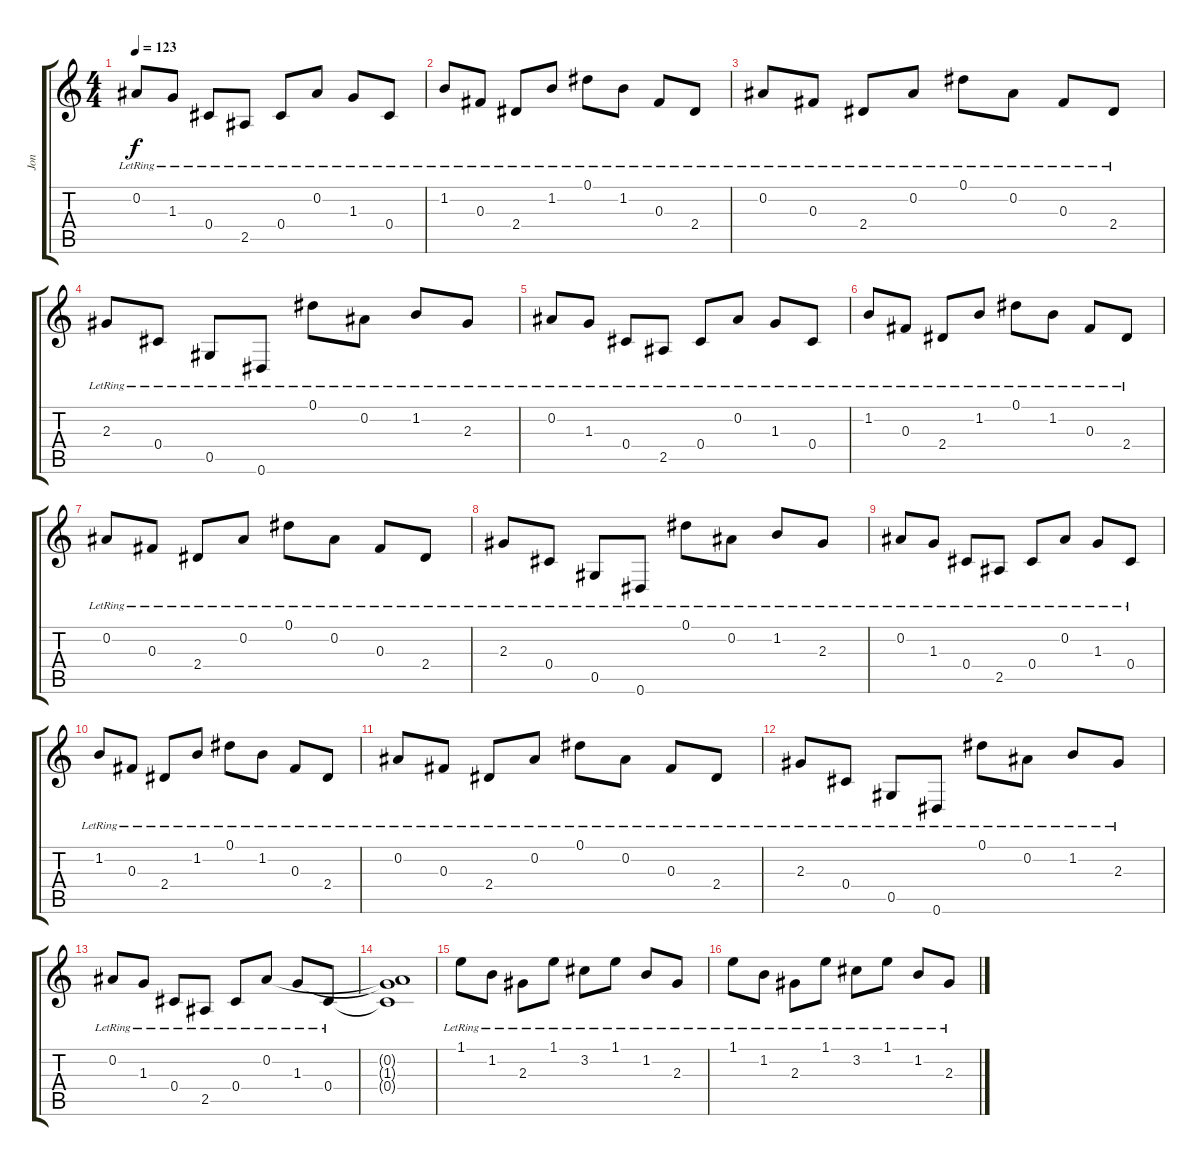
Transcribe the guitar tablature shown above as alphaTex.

\track ("Jon" "Jon") {instrument acousticguitarnylon}
\staff {score tabs}
\tuning (Eb4 Bb3 Gb3 Db3 Ab2 Eb2) {hide}
\ts (4 4)
\tempo 123
\clef g2
\ks c
0.2{lr}.8{dy f} 1.3{lr}.8 0.4{lr}.8 2.5{lr}.8 0.4{lr}.8 0.2{lr}.8 1.3{lr}.8 0.4{lr}.8 |
1.2{lr}.8 0.3{lr}.8 2.4{lr}.8 1.2{lr}.8 0.1{lr}.8 1.2{lr}.8 0.3{lr}.8 2.4{lr}.8 |
0.2{lr}.8 0.3{lr}.8 2.4{lr}.8 0.2{lr}.8 0.1{lr}.8 0.2{lr}.8 0.3{lr}.8 2.4{lr}.8 |
2.3{lr}.8 0.4{lr}.8 0.5{lr}.8 0.6{lr}.8 0.1{lr}.8 0.2{lr}.8 1.2{lr}.8 2.3{lr}.8 |
0.2{lr}.8 1.3{lr}.8 0.4{lr}.8 2.5{lr}.8 0.4{lr}.8 0.2{lr}.8 1.3{lr}.8 0.4{lr}.8 |
1.2{lr}.8 0.3{lr}.8 2.4{lr}.8 1.2{lr}.8 0.1{lr}.8 1.2{lr}.8 0.3{lr}.8 2.4{lr}.8 |
0.2{lr}.8 0.3{lr}.8 2.4{lr}.8 0.2{lr}.8 0.1{lr}.8 0.2{lr}.8 0.3{lr}.8 2.4{lr}.8 |
2.3{lr}.8 0.4{lr}.8 0.5{lr}.8 0.6{lr}.8 0.1{lr}.8 0.2{lr}.8 1.2{lr}.8 2.3{lr}.8 |
0.2{lr}.8 1.3{lr}.8 0.4{lr}.8 2.5{lr}.8 0.4{lr}.8 0.2{lr}.8 1.3{lr}.8 0.4{lr}.8 |
1.2{lr}.8 0.3{lr}.8 2.4{lr}.8 1.2{lr}.8 0.1{lr}.8 1.2{lr}.8 0.3{lr}.8 2.4{lr}.8 |
0.2{lr}.8 0.3{lr}.8 2.4{lr}.8 0.2{lr}.8 0.1{lr}.8 0.2{lr}.8 0.3{lr}.8 2.4{lr}.8 |
2.3{lr}.8 0.4{lr}.8 0.5{lr}.8 0.6{lr}.8 0.1{lr}.8 0.2{lr}.8 1.2{lr}.8 2.3{lr}.8 |
0.2{lr}.8 1.3{lr}.8 0.4{lr}.8 2.5{lr}.8 0.4{lr}.8 0.2{lr}.8 1.3{lr}.8 0.4{lr}.8 |
(0.2{t} 1.3{t} 0.4{t}).1 |
1.1{lr}.8 1.2{lr}.8 2.3{lr}.8 1.1{lr}.8 3.2{lr}.8 1.1{lr}.8 1.2{lr}.8 2.3{lr}.8 |
1.1{lr}.8 1.2{lr}.8 2.3{lr}.8 1.1{lr}.8 3.2{lr}.8 1.1{lr}.8 1.2{lr}.8 2.3{lr}.8
